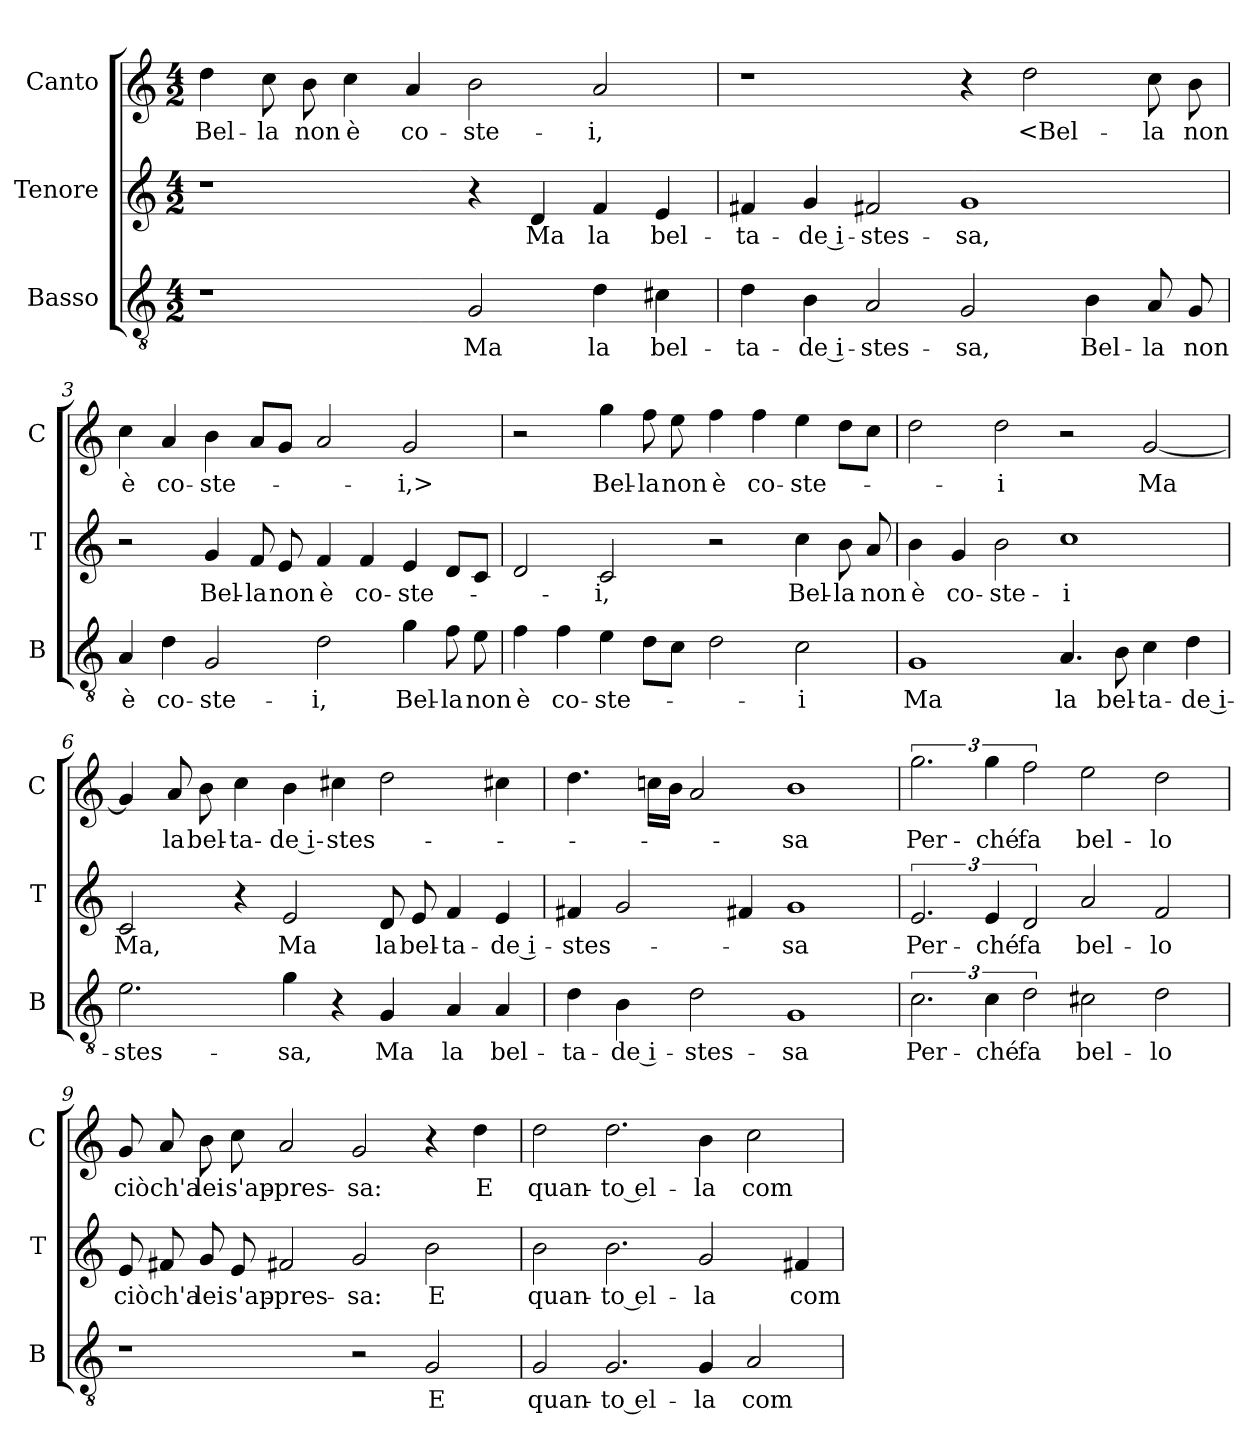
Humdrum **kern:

**kern	**text	**kern	**text	**kern	**text
*part3	*part3	*part2	*part2	*part1	*part1
*staff3	*staff3	*staff2	*staff2	*staff1	*staff1
*I"Basso	*	*I"Tenore	*	*I"Canto	*
*I'B	*	*I'T	*	*I'C	*
*clefGv2	*	*clefG2	*	*clefG2	*
*k[]	*	*k[]	*	*k[]	*
*M4/2	*	*M4/2	*	*M4/2	*
=1	=1	=1	=1	=1	=1
1r	.	1r	.	4dd	Bel-
.	.	.	.	8cc	-la
.	.	.	.	8b	non
.	.	.	.	4cc	è
.	.	.	.	4a	co-
2G	Ma	4r	.	2b	-ste-
.	.	4d	Ma	.	.
4d	la	4f	la	2a	-i,
4c#X	bel-	4e	bel-	.	.
=2	=2	=2	=2	=2	=2
4d	-ta-	4f#X	-ta-	1r	.
4B	-de i-	4g	-de i-	.	.
2A	-stes-	2f#X	-stes-	.	.
2G	-sa,	1g	-sa,	4r	.
.	.	.	.	2dd	<Bel-
4B	Bel-	.	.	.	.
8A	-la	.	.	8cc	-la
8G	non	.	.	8b	non
=3	=3	=3	=3	=3	=3
4A	è	2r	.	4cc	è
4d	co-	.	.	4a	co-
2G	-ste-	4g	Bel-	4b	-ste-
.	.	8f	-la	8aL	.
.	.	8e	non	8gJ	.
2d	-i,	4f	è	2a	.
.	.	4f	co-	.	.
4g	Bel-	4e	-ste-	2g	-i,>
8f	-la	8dL	.	.	.
8e	non	8cJ	.	.	.
=4	=4	=4	=4	=4	=4
4f	è	2d	.	2r	.
4f	co-	.	.	.	.
4e	-ste-	2c	-i,	4gg	Bel-
8dL	.	.	.	8ff	-la
8cJ	.	.	.	8ee	non
2d	.	2r	.	4ff	è
.	.	.	.	4ff	co-
2c	-i	4cc	Bel-	4ee	-ste-
.	.	8b	-la	8ddL	.
.	.	8a	non	8ccJ	.
=5	=5	=5	=5	=5	=5
1G	Ma	4b	è	2dd	.
.	.	4g	co-	.	.
.	.	2b	-ste-	2dd	-i
4.A	la	1cc	-i	2r	.
8B	bel-	.	.	.	.
4c	-ta-	.	.	[2g	Ma
4d	-de i-	.	.	.	.
=6	=6	=6	=6	=6	=6
2.e	-stes-	2c	Ma,	4g]	.
.	.	.	.	8a	la
.	.	.	.	8b	bel-
.	.	4r	.	4cc	-ta-
4g	-sa,	2e	Ma	4b	-de i-
4r	.	.	.	4cc#X	-stes-
4G	Ma	8d	la	2dd	.
.	.	8e	bel-	.	.
4A	la	4f	-ta-	.	.
4A	bel-	4e	-de i-	4cc#X	.
=7	=7	=7	=7	=7	=7
4d	-ta-	4f#X	-stes-	4.dd	.
4B	-de i-	2g	.	.	.
.	.	.	.	16ccnLL	.
.	.	.	.	16bJJ	.
2d	-stes-	.	.	2a	.
.	.	4f#X	.	.	.
1G	-sa	1g	-sa	1b	-sa
=8	=8	=8	=8	=8	=8
3.c	Per-	3.e	Per-	3.gg	Per-
6c	-ché	6e	-ché	6gg	-ché
3d	fa	3d	fa	3ff	fa
2c#X	bel-	2a	bel-	2ee	bel-
2d	-lo	2f	-lo	2dd	-lo
=9	=9	=9	=9	=9	=9
1r	.	8e	ciò	8g	ciò
.	.	8f#X	ch'a	8a	ch'a
.	.	8g	lei	8b	lei
.	.	8e	s'ap-	8cc	s'ap-
.	.	2f#X	-pres-	2a	-pres-
2r	.	2g	-sa:	2g	-sa:
2G	E	2b	E	4r	.
.	.	.	.	4dd	E
=10	=10	=10	=10	=10	=10
2G	quan-	2b	quan-	2dd	quan-
2.G	-to el-	2.b	-to el-	2.dd	-to el-
4G	-la	2g	-la	4b	-la
2A	com-	.	.	2cc	com-
.	.	4f#X	com-	.	.
=	=	=	=	=	=
*-	*-	*-	*-	*-	*-
